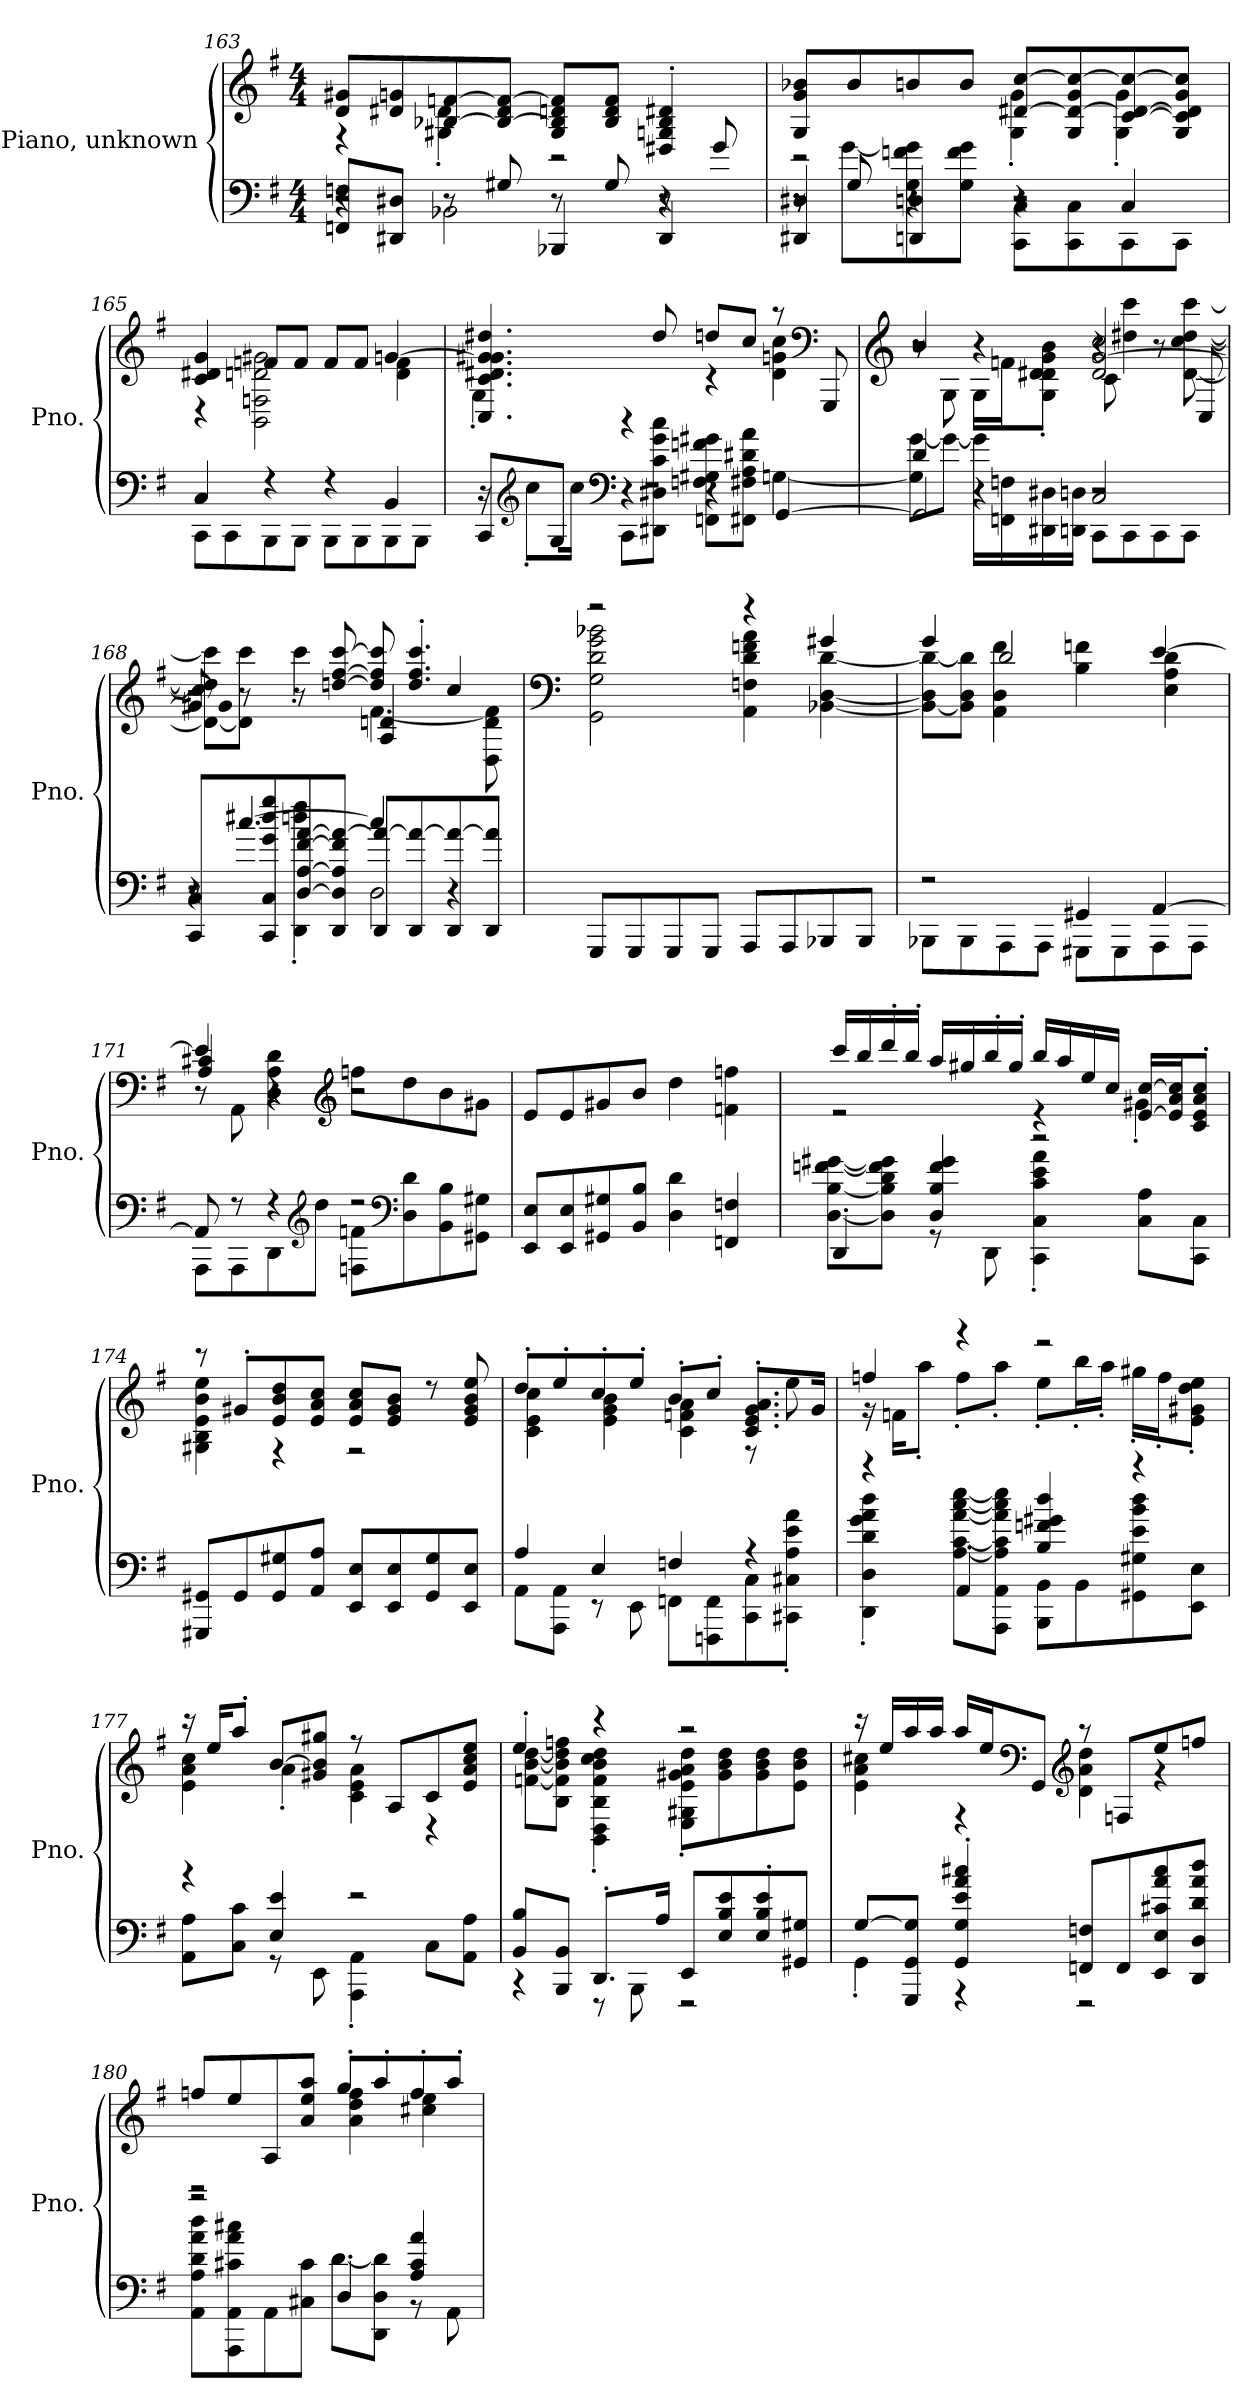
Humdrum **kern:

**kern	**kern
*part1	*part1
*staff2	*staff1
*I"Piano, unknown	*
*I'Pno.	*
!!LO:LB:g=z
*clefF4	*clefG2
*k[f#]	*k[f#]
*M4/4	*M4/4
=163	=163
*^	*^
*	*^	*	*
8FFn/ 8Fn/L	4r	2r	8d/ 8g#X/L	4r
8DD#X/ 8D#X/J	.	.	8d#X/ 8gn/	.
8r	2BB-X\	.	[8B-X/ [8fn/	4G#X\' 4d#\'
8G#X/	.	.	8B-/_ 8d#/ 8f/_J	.
8r	.	4BBB-X/	8G#/ 8B-/] 8dn/ 8f/]L	2r
8G#/	.	.	8B-/ 8d/ 8f/J	.
8r	4r	4DD#/	4D#X/' 4Gn/' 4B-/' 4d#X/'	.
8g/	.	.	.	.
=164	=164	=164	=164	=164
8r	8r	4DD#X/ 4D#X/	8G/ 8g/ 8b-X/L	2r
8G/	[8g\L	.	8b-/	.
4r	8G\ 8fn\ 8g\]	4DDn/ 4Dn/	8bn/	.
.	8G\ 8f\ 8g\J	.	8b/J	.
2r	8CC\ 8C\L	4r	[8d#X/ [8cc/L	4G\' 4g\'
.	8CC\ 8C\	.	8G/ 8d#/_ 8g/ 8cc/_	.
.	8CC\	4C/	[8c/ 8d#/_ 8cc/_	4G\' 4g\'
.	8CC\J	.	8G/ 8c/] 8d#/] 8g/ 8cc/]J	.
*	*v	*v	*	*
!!LO:LB:g=z	!!
=165	=165	=165	=165
4C/	8CC\L	4c/ 4d#X/ 4g/	4r
.	8CC\	.	.
4r	8BBB\	8fn/L	2BB\ 2Fn\ 2dn\ 2g#X\
.	8BBB\J	8f/J	.
4r	8BBB\L	8f/L	.
.	8BBB\	8f/J	.
4BB/	8BBB\	[4gn/	4d\ 4f\
.	8BBB\J	.	.
=166	=166	=166	=166
*	*^	*	*
1r	16r	8CC/L	4.C/ 4.c/ 4.d#X/ 4.g/] 4.g#X/ 4.dd#X/	4G'\
*clefG2	*	*	*	*
.	8cc'\L	.	.	.
.	.	8G/J	.	.
.	16cc\Jk	.	.	.
*clefF4	*	*	*	*
.	8CC\L	4r	.	4r
.	8DD#X\ 8D#X\ 8c\ 8g\ 8cc\J	.	8dd#/	.
.	8FFn\ 8Fn\ 8G#X\ 8fn\ 8g#X\L	4r	8ddn/L	4r
.	8FF#X\ 8F#X\ 8A\ 8d#X\ 8a\J	.	8cc/J	.
.	[4Gn\	[4GG/	8r	4d#\ 4gn\ 4cc\
*	*	*	*clefF4	*
.	.	.	8GGG/	.
*	*	*	*v	*v
!!LO:LB:g=z
=167	=167	=167	=167
*	*	*	*clefG2
*	*	*	*^
*	*	*	*	*^
4d/	8G\] [8g\L	2GG/]	4b/	8r	2r
.	8g\J_	.	.	8G\	.
4r	16g\LL]	.	4r	16G\LL	.
.	16FFn\ 16Fn\	.	.	16fn\J	.
.	16DD#X\ 16D#X\	.	.	8G\' 8d\' 8d#X\' 8g\' 8b\'J	.
.	16DDn\ 16Dn\JJ	.	.	.	.
2r	8CC\L	2C/	2d#/ [2g/ 2cc/	8c\	4r
.	8CC\	.	.	4dd#X\ 4ccc\	.
.	8CC\	.	.	.	8r
.	8CC\J	.	.	[8d#\ [8cc\ [8dd#\ [8ccc\	8C/
=168	=168	=168	=168	=168	=168
8r	4r	8CC/ 8C/L	8g/]	8d#\_ 8g#X\ 8cc\] 8dd#\] 8ccc\]L	2r
[4.cc/	.	8CC/ 8C/ 8g/ 8dd#X/ 8gg/	8r	8d#\] 8ccc\J	.
.	4DD\' 4ddn\' 4ff#\'	[8D/ [8A/ [8f#/ [8a/	8r	4ccc'\	.
.	.	8DD/ 8D/] 8A/] 8f#/] 8a/_J	[8ddn/ [8ff#/ [8ccc/	.	.
4cc/]	2D\	8DD/ 8a/_L	8dd/] 8ff#/] 8ccc/]	[4.f#\	4A/ 4dn/
.	.	8DD/ 8a/_	4.dd/' 4.ff#/' 4.ccc/'	.	.
4r	.	8DD/ 8a/_	.	.	4cc/
.	.	8DD/ 8a/]J	.	8D\ 8d\ 8f#\]	.
*v	*v	*v	*	*	*
*	*v	*v	*v
!!LO:LB:g=z
=169	=169
*	*clefF4
*	*^
8GGG/L	2r	2GG\ 2G\ 2d\ 2g\ 2b-X\
8GGG/	.	.
8GGG/	.	.
8GGG/J	.	.
8AAA/L	4r	4AA\ 4Fn\ 4d\ 4fn\ 4a\
8AAA/	.	.
8BBB-X/	4g#X/	[4BB-X\ [4D\ [4d\
8BBB-/J	.	.
=170	=170	=170
*^	*	*
2r	8BBB-X\L	4g/	8BB-\_ 8D\] 8d\_L
.	8BBB-\	.	8BB-\] 8D\ 8d\]J
.	8AAA\	2d/	4AA\ 4D\ 4f#\
.	8AAA\J	.	.
4GG#X/	8GGG#X\L	.	4B\ 4fn\
.	8GGG#\	.	.
[4AA/	8AAA\	[4e/	4E\ 4A\ 4d\
.	8AAA\J	.	.
=171	=171	=171	=171
*	*	*	*^
8AA/]	8AAA\L	4e/]	8r	4A/ 4c#X/
8r	8AAA\	.	8AA\	.
4r	8DD\	4r	4D\ 4A\ 4d\	4r
*clefG2	*	*	*	*
.	8dd\J	.	.	.
*	*	*clefG2	*	*
2r	8Fn\ 8fn\L	2r	8ffn\L	2r
*clefF4	*	*	*	*
.	8D\ 8d\	.	8dd\	.
.	8BB\ 8B\	.	8b\	.
.	8GG#X\ 8G#X\J	.	8g#X\J	.
*v	*v	*	*	*
*	*v	*v	*v
!!LO:LB:g=z
=172	=172
8EE/ 8E/L	8e/L
8EE/ 8E/	8e/
8GG#X/ 8G#X/	8g#X/
8BB/ 8B/J	8b/J
4D\ 4d\	4dd\
4FFn/ 4Fn/	4fn\ 4ffn\
=173	=173
*^	*^
4DD'/	[8D\ [8B\ [8fn\ [8g#X\L	16ccc/LL	2r
.	.	16bb/	.
.	8D\] 8B\] 8d\ 8f\] 8g#\]J	16ddd'/	.
.	.	16bb'/JJ	.
4D/ 4B/ 4f/ 4g#/	8r	16aa/LL	.
.	.	16gg#X/	.
.	8DD\	16bb'/	.
.	.	16gg#'/JJ	.
2r	4CC\' 4C\' 4c\' 4e\' 4a\'	16bb/LL	4r
.	.	16aa/	.
.	.	16ee/	.
.	.	16cc/JJ	.
.	8C\ 8A\L	[16e/ [16cc/LL	4g#X'\
.	.	16e/] 16a/ 16cc/]J	.
.	8CC\ 8C\J	8c/' 8e/' 8a/' 8cc/'J	.
*v	*v	*	*
=174	=174	=174
8GGG#X/ 8GG#X/L	8r	4G#X\ 4B\ 4e\ 4b\ 4ee\
8GG#/	8g#X'/L	.
8GG#/ 8G#X/	8e/ 8b/ 8dd/	4r
8AA/ 8A/J	8e/ 8a/ 8cc/J	.
8EE/ 8E/L	8e/ 8a/ 8cc/L	2r
8EE/ 8E/	8e/ 8g#/ 8b/J	.
8GG#/ 8G#/	8r	.
8EE/ 8E/J	8e/ 8g#/ 8b/ 8ee/	.
!!LO:PB:g=z	!!
=175	=175	=175
*^	*	*
4A/	8AA\L	8dd'/L	4c\ 4e\ 4cc\
.	8AAA\ 8AA\J	8ee'/	.
4E/	8r	8cc'/	4e\ 4g\ 4b\
.	8EE\	8ee'/J	.
4Fn/	8FFn\L	8b'/L	4c\ 4fn\ 4a\
.	8FFFn\ 8FF\	8cc'/J	.
4r	8CC\ 8C\	8.c/' 8.e/' 8.g/' 8.a/'L	8r
.	8CC#X\' 8C#X\' 8A\' 8e\' 8a\'J	.	8ee\
.	.	16g/Jk	.
=176	=176	=176	=176
4r	4DD\' 4D\' 4d\' 4g\' 4a\' 4dd\'	4ffn/	16r
.	.	.	16fn\KL
.	.	.	8aa'\J
4AA'/	[8A\ [8c\ [8a\ [8cc\ [8ee\L	4r	8ff'\L
.	8AAA\ 8AA\ 8A\] 8c\] 8a\] 8cc\] 8ee\]J	.	8aa'\J
4B/ 4fn/ 4g#X/ 4dd/	8BBB\ 8BB\L	2r	8ee'\L
.	8BB\	.	16bb'\L
.	.	.	16aa'\JJ
4r	8GG#X\ 8G#X\ 8e\ 8b\ 8dd\	.	16gg#X'\LL
.	.	.	16ff'\J
.	8EE\ 8E\J	.	8e\' 8g#X\' 8dd\' 8ee\'J
=177	=177	=177	=177
4r	8AA\ 8A\L	16r	4e\ 4a\ 4cc\
.	.	16ee/KL	.
.	8C\ 8c\J	8aa'/J	.
4E/ 4e/	8r	[8b/L	4a'\
.	8EE\	8g#X/ 8b/] 8gg#X/J	.
2r	4AAA\' 4AA\'	8r	4c\ 4e\ 4a\
.	.	8A/L	.
.	8C\L	8c/	4r
.	8AA\ 8A\J	8e/ 8a/ 8cc/ 8ee/J	.
!!LO:LB:g=z	!!
=178	=178	=178	=178
8BB/ 8B/L	4r	4ee'/	[8fn\ [8b\ [8dd\L
8BBB/ 8BB/J	.	.	8B\ 8f\] 8b\] 8dd\] 8ffn\J
8.DD'/L	8r	4r	4BB\' 4D\' 4B\' 4f\' 4b\' 4cc\' 4dd\'
.	8BBB\	.	.
16A/Jk	.	.	.
8EE/L	2r	2r	8E\' 8G#X\' 8e\' 8g#X\' 8a\' 8dd\'L
8E/ 8B/ 8e/	.	.	8g#\ 8b\ 8dd\
8E/' 8B/' 8e/'	.	.	8g#\ 8b\ 8dd\
8GG#X/ 8G#X/J	.	.	8e\ 8b\ 8dd\J
=179	=179	=179	=179
[8G/L	4GG'\	16r	4e\ 4a\ 4cc#X\
.	.	16ee/LL	.
8GGG/ 8GG/ 8G/]J	.	16aa/	.
.	.	16aa/JJ	.
4GG/' 4G/' 4e/' 4a/' 4cc#X/'	4r	16aa/LL	4r
.	.	16ee/J	.
*	*	*clefF4	*
.	.	8GG/J	.
*	*	*clefG2	*
8FFn/ 8Fn/L	2r	8r	4d\ 4a\ 4dd\
8FF/	.	8Fn/L	.
8EE/ 8E/ 8c#X/ 8a/ 8cc#/	.	8ee/	4r
8DD/ 8D/ 8d/ 8a/ 8dd/J	.	8ffn/J	.
!!LO:LB:g=z	!!
=180	=180	=180	=180
2r	8AA\ 8A\ 8d\ 8a\ 8dd\L	8ffn/L	2r
.	8AAA\ 8AA\ 8c#X\ 8a\ 8cc#X\	8ee/	.
.	8AA\	8A/	.
.	8C#X\ 8c#\J	8a/ 8ee/ 8aa/J	.
4D'/	[8d\L	8gg'/L	4a\ 4dd\ 4ff\
.	8DD\ 8D\ 8d\]J	8aa'/	.
4A/ 4c#/ 4a/	8r	8ff'/	4cc#X\ 4ee\
.	8AA\	8aa'/J	.
*v	*v	*	*
*	*v	*v
=	=
*-	*-
